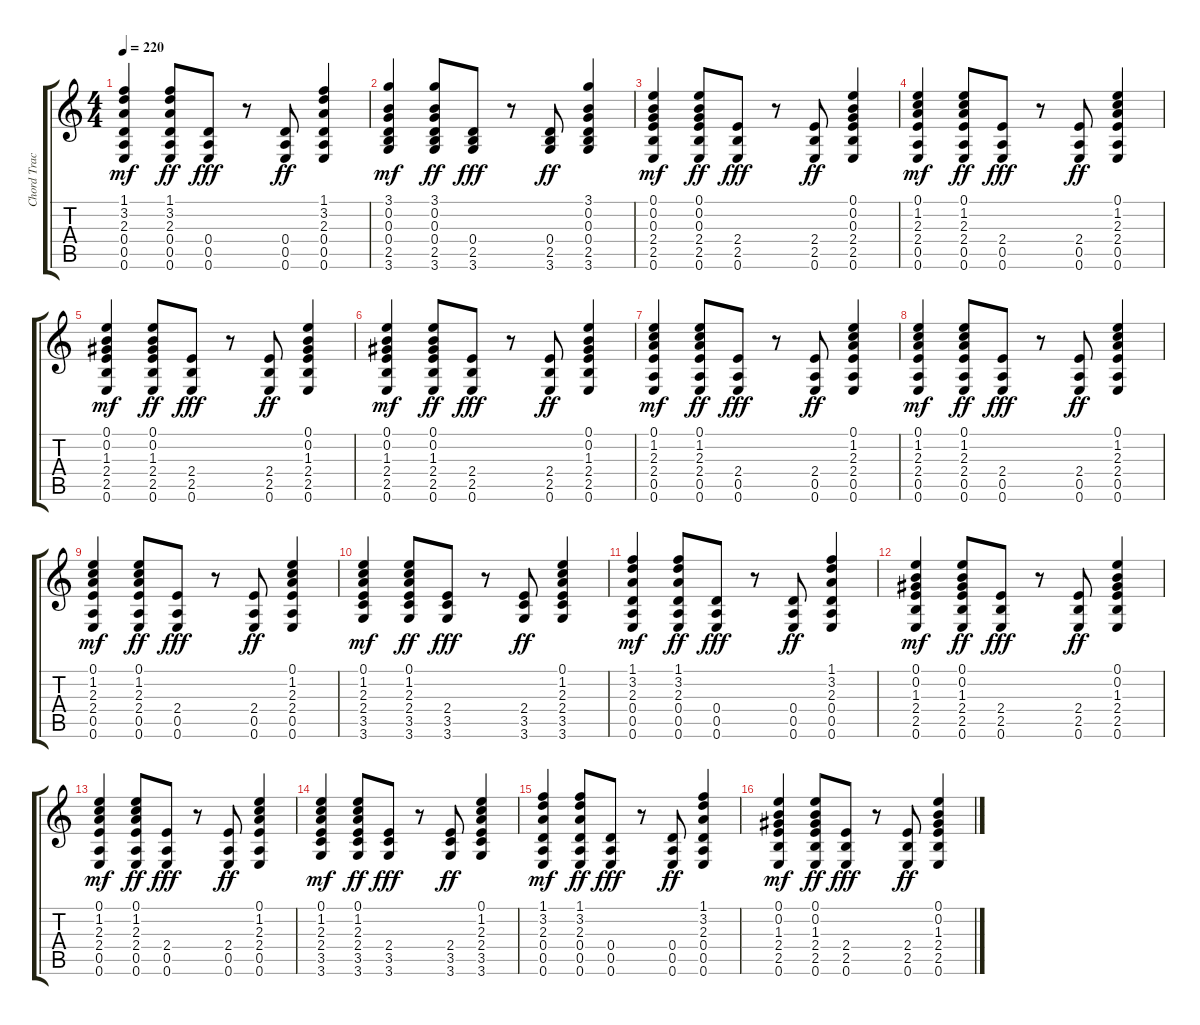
\track ("Chord Track" "Chord Trac") {instrument acousticguitarnylon}
\staff {score tabs}
\tuning (E4 B3 G3 D3 A2 E2) {hide}
\ts (4 4)
\tempo 220
\clef g2
\ks c
(1.1 3.2 2.3 0.4 0.5 0.6).4{dy mf} (1.1 3.2 2.3 0.4 0.5 0.6).8{dy ff} (0.4 0.5 0.6).8{dy fff} r.8 (0.4 0.5 0.6).8{dy ff} (1.1 3.2 2.3 0.4 0.5 0.6).4 |
(3.1 0.2 0.3 0.4 2.5 3.6).4{dy mf} (3.1 0.2 0.3 0.4 2.5 3.6).8{dy ff} (0.4 2.5 3.6).8{dy fff} r.8 (0.4 2.5 3.6).8{dy ff} (3.1 0.2 0.3 0.4 2.5 3.6).4 |
(0.1 0.2 0.3 2.4 2.5 0.6).4{dy mf} (0.1 0.2 0.3 2.4 2.5 0.6).8{dy ff} (2.4 2.5 0.6).8{dy fff} r.8 (2.4 2.5 0.6).8{dy ff} (0.1 0.2 0.3 2.4 2.5 0.6).4 |
(0.1 1.2 2.3 2.4 0.5 0.6).4{dy mf} (0.1 1.2 2.3 2.4 0.5 0.6).8{dy ff} (2.4 0.5 0.6).8{dy fff} r.8 (2.4 0.5 0.6).8{dy ff} (0.1 1.2 2.3 2.4 0.5 0.6).4 |
(0.1 0.2 1.3 2.4 2.5 0.6).4{dy mf} (0.1 0.2 1.3 2.4 2.5 0.6).8{dy ff} (2.4 2.5 0.6).8{dy fff} r.8 (2.4 2.5 0.6).8{dy ff} (0.1 0.2 1.3 2.4 2.5 0.6).4 |
(0.1 0.2 1.3 2.4 2.5 0.6).4{dy mf} (0.1 0.2 1.3 2.4 2.5 0.6).8{dy ff} (2.4 2.5 0.6).8{dy fff} r.8 (2.4 2.5 0.6).8{dy ff} (0.1 0.2 1.3 2.4 2.5 0.6).4 |
(0.1 1.2 2.3 2.4 0.5 0.6).4{dy mf} (0.1 1.2 2.3 2.4 0.5 0.6).8{dy ff} (2.4 0.5 0.6).8{dy fff} r.8 (2.4 0.5 0.6).8{dy ff} (0.1 1.2 2.3 2.4 0.5 0.6).4 |
(0.1 1.2 2.3 2.4 0.5 0.6).4{dy mf} (0.1 1.2 2.3 2.4 0.5 0.6).8{dy ff} (2.4 0.5 0.6).8{dy fff} r.8 (2.4 0.5 0.6).8{dy ff} (0.1 1.2 2.3 2.4 0.5 0.6).4 |
(0.1 1.2 2.3 2.4 0.5 0.6).4{dy mf} (0.1 1.2 2.3 2.4 0.5 0.6).8{dy ff} (2.4 0.5 0.6).8{dy fff} r.8 (2.4 0.5 0.6).8{dy ff} (0.1 1.2 2.3 2.4 0.5 0.6).4 |
(0.1 1.2 2.3 2.4 3.5 3.6).4{dy mf} (0.1 1.2 2.3 2.4 3.5 3.6).8{dy ff} (2.4 3.5 3.6).8{dy fff} r.8 (2.4 3.5 3.6).8{dy ff} (0.1 1.2 2.3 2.4 3.5 3.6).4 |
(1.1 3.2 2.3 0.4 0.5 0.6).4{dy mf} (1.1 3.2 2.3 0.4 0.5 0.6).8{dy ff} (0.4 0.5 0.6).8{dy fff} r.8 (0.4 0.5 0.6).8{dy ff} (1.1 3.2 2.3 0.4 0.5 0.6).4 |
(0.1 0.2 1.3 2.4 2.5 0.6).4{dy mf} (0.1 0.2 1.3 2.4 2.5 0.6).8{dy ff} (2.4 2.5 0.6).8{dy fff} r.8 (2.4 2.5 0.6).8{dy ff} (0.1 0.2 1.3 2.4 2.5 0.6).4 |
(0.1 1.2 2.3 2.4 0.5 0.6).4{dy mf} (0.1 1.2 2.3 2.4 0.5 0.6).8{dy ff} (2.4 0.5 0.6).8{dy fff} r.8 (2.4 0.5 0.6).8{dy ff} (0.1 1.2 2.3 2.4 0.5 0.6).4 |
(0.1 1.2 2.3 2.4 3.5 3.6).4{dy mf} (0.1 1.2 2.3 2.4 3.5 3.6).8{dy ff} (2.4 3.5 3.6).8{dy fff} r.8 (2.4 3.5 3.6).8{dy ff} (0.1 1.2 2.3 2.4 3.5 3.6).4 |
(1.1 3.2 2.3 0.4 0.5 0.6).4{dy mf} (1.1 3.2 2.3 0.4 0.5 0.6).8{dy ff} (0.4 0.5 0.6).8{dy fff} r.8 (0.4 0.5 0.6).8{dy ff} (1.1 3.2 2.3 0.4 0.5 0.6).4 |
(0.1 0.2 1.3 2.4 2.5 0.6).4{dy mf} (0.1 0.2 1.3 2.4 2.5 0.6).8{dy ff} (2.4 2.5 0.6).8{dy fff} r.8 (2.4 2.5 0.6).8{dy ff} (0.1 0.2 1.3 2.4 2.5 0.6).4
